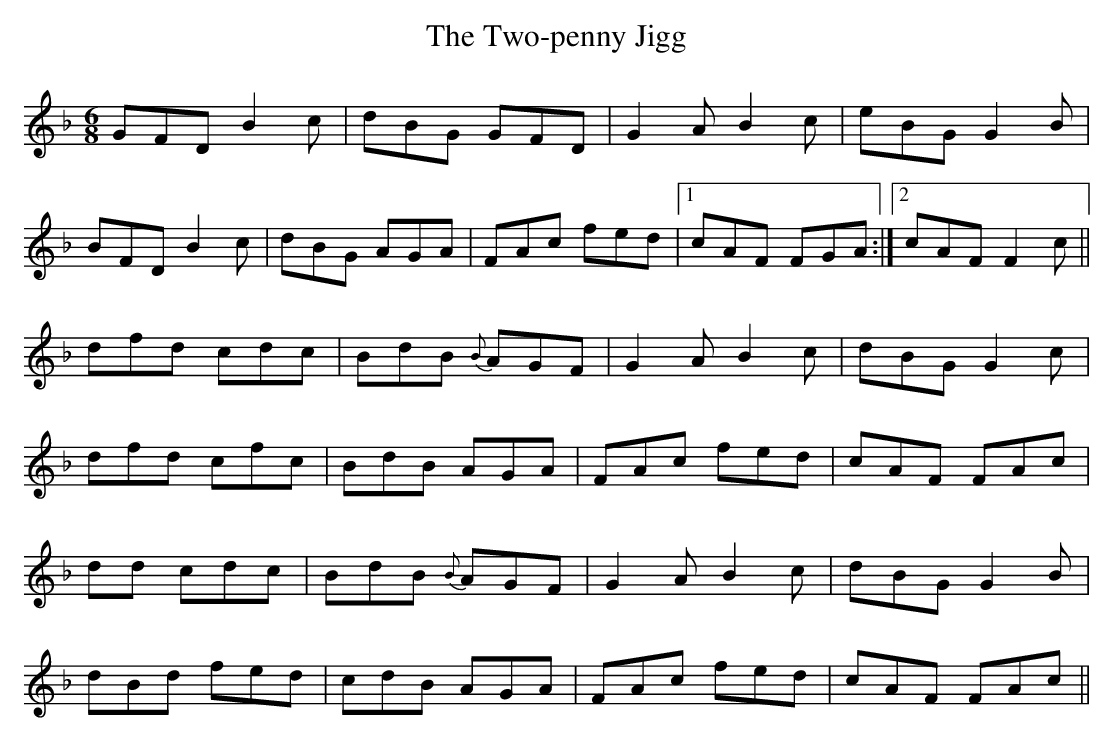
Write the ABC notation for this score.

X:1
T:Two-penny Jigg, The
M:6/8
L:1/8
K:Gdor
GFD B2c|dBG GFD|G2A B2c|eBG G2B|
BFD B2c|dBG AGA|FAc fed|1 cAF FGA:|2 cAF F2c||
dfd cdc |BdB {B}AGF|G2A B2c|dBG G2c|
dfd cfc|BdB AGA|FAc fed|cAF FAc|
did cdc|BdB {B}AGF |G2A B2c|dBG G2B|
dBd fed|cdB AGA|FAc fed|cAF FAc||
